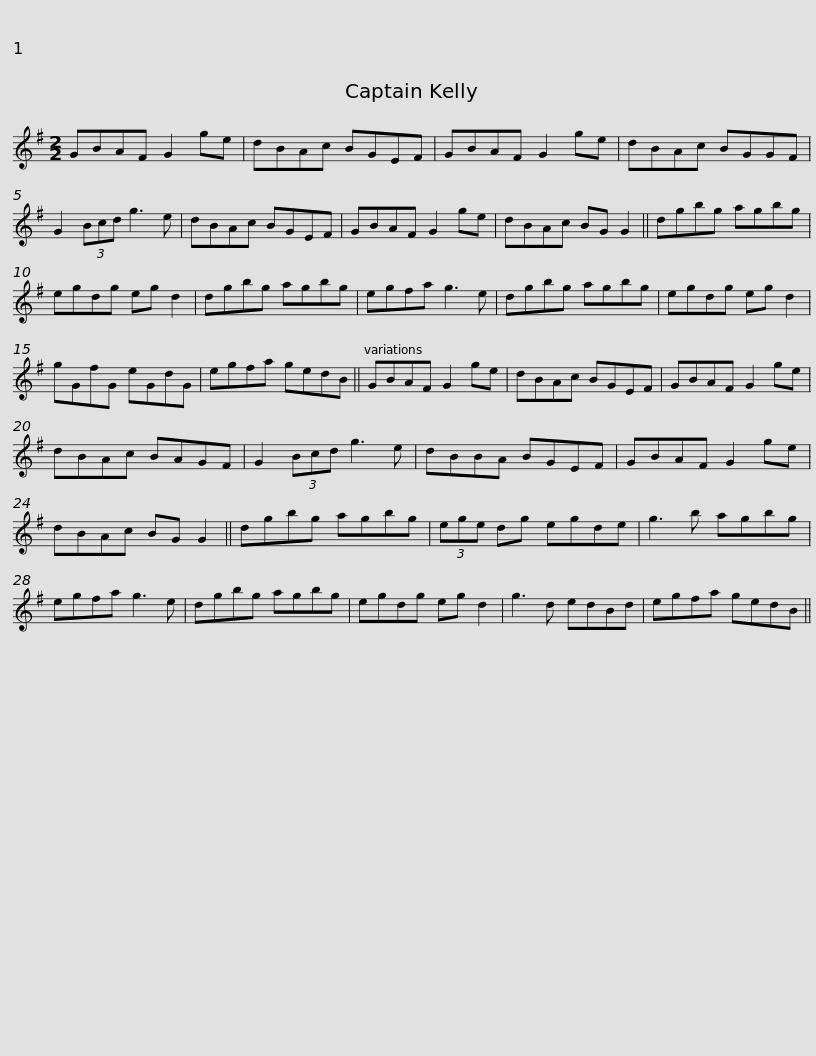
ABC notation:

X:1
L:1/8
M:2/2
I:linebreak $
K:G
V:1 treble
V:1
 GBAF G2 ge | dBAc BGEF | GBAF G2 ge | dBAc BGGF | G2 (3Bcd g3 e | %5
 dBAc BGEF |$ GBAF G2 ge | dBAc BG G2 || dgbg agbg | egdg eg d2 | %10
 dgbg agbg | egfa g3 e |$ dgbg agbg | egdg eg d2 | gGfG eGdG | %15
 egfa gedB || GBAF G2 ge |$ dBAc BGEF | GBAF G2 ge | dBAc BAGF | %20
 G2 (3Bcd g3 e | dBBA BGEF | GBAF G2 ge |$ dBAc BG G2 || dgbg agbg | %25
 (3ege dg egde | g3 b agbg | egfa g3 e |$ dgbg agbg | egdg eg d2 | %30
 g3 d edBd | egfa gedB || %32
